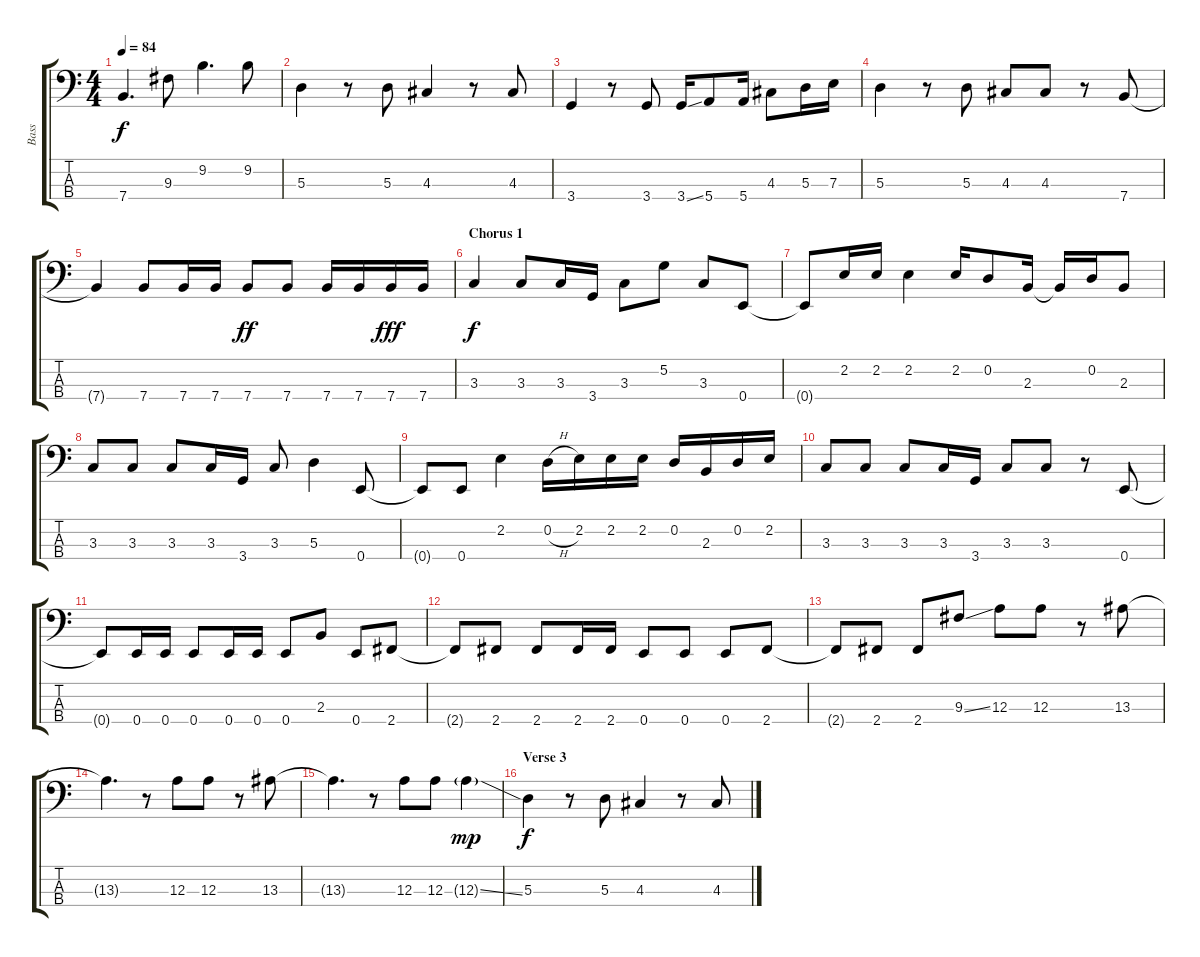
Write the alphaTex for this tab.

\track ("Bass" "Bass") {instrument electricbassfinger}
\staff {score tabs}
\tuning (G2 D2 A1 E1) {hide}
\ts (4 4)
\tempo 84
\clef f4
\ks c
7.4{t}.4{d dy f} 9.3.8 9.2.4{d} 9.2.8 |
5.3.4 r.8 5.3.8 4.3.4 r.8 4.3.8 |
3.4.4 r.8 3.4.8 3.4{ss}.16 5.4.8 5.4.16 4.3.8 5.3.16 7.3.16 |
5.3.4 r.8 5.3.8 4.3.8 4.3.8 r.8 7.4.8 |
7.4{t}.4 7.4.8 7.4.16 7.4.16 7.4.8{dy ff} 7.4.8 7.4.16 7.4.16 7.4.16{dy fff} 7.4.16 |
\section ("" "Chorus 1")
3.3.4{dy f} 3.3.8 3.3.16 3.4.16 3.3.8 5.2.8 3.3.8 0.4.8 |
0.4{t}.8 2.2.16 2.2.16 2.2.4 2.2.16 0.2.8 2.3.16 2.3{t}.16 0.2.16 2.3.8 |
3.3.8 3.3.8 3.3.8 3.3.16 3.4.16 3.3.8 5.3.4 0.4.8 |
0.4{t}.8 0.4.8 2.2.4 0.2{h}.16 2.2.16 2.2.16 2.2.16 0.2.16 2.3.16 0.2.16 2.2.16 |
3.3.8 3.3.8 3.3.8 3.3.16 3.4.16 3.3.8 3.3.8 r.8 0.4.8 |
0.4{t}.8 0.4.16 0.4.16 0.4.8 0.4.16 0.4.16 0.4.8 2.3.8 0.4.8 2.4.8 |
2.4{t}.8 2.4.8 2.4.8 2.4.16 2.4.16 0.4.8 0.4.8 0.4.8 2.4.8 |
2.4{t}.8 2.4.8 2.4.8 9.3{ss}.8 12.3.8 12.3.8 r.8 13.3.8 |
13.3{t}.4{d} r.8 12.3.8 12.3.8 r.8 13.3.8 |
13.3{t}.4{d} r.8 12.3.8 12.3.8 12.3{ss g}.4{dy mp} |
\section ("" "Verse 3")
5.3.4{dy f} r.8 5.3.8 4.3.4 r.8 4.3.8
